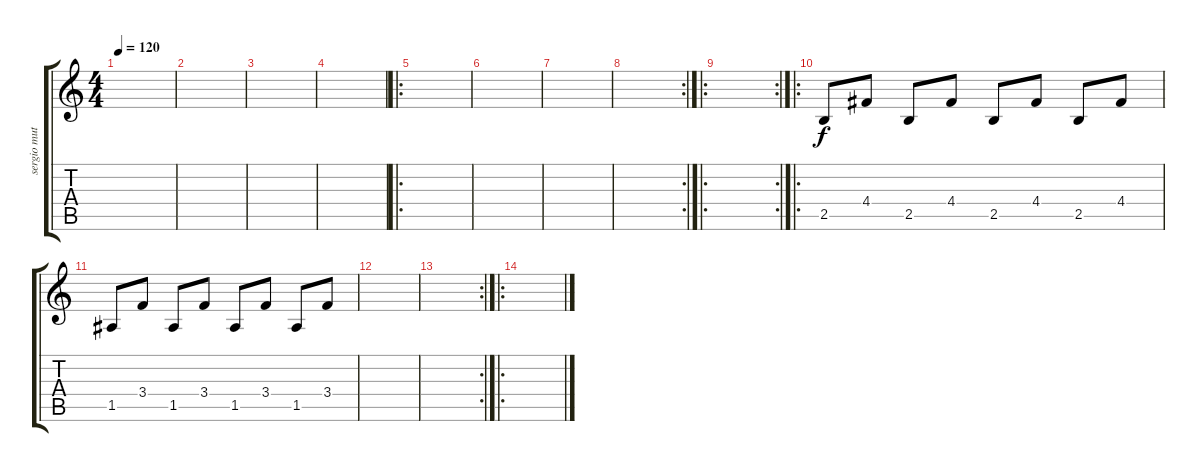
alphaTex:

\track ("sergio muted" "sergio mut") {instrument electricguitarmuted}
\staff {score tabs}
\tuning (E4 B3 G3 D3 A2 E2) {hide}
\ts (4 4)
\tempo 120
\clef g2
\ks c
|
|
|
|
\ro
|
|
|
\rc 2
|
\ro
\rc 2
|
\ro
2.5.8 4.4.8 2.5.8 4.4.8 2.5.8 4.4.8 2.5.8 4.4.8 |
1.5.8 3.4.8 1.5.8 3.4.8 1.5.8 3.4.8 1.5.8 3.4.8 |
|
\rc 2
|
\ro
